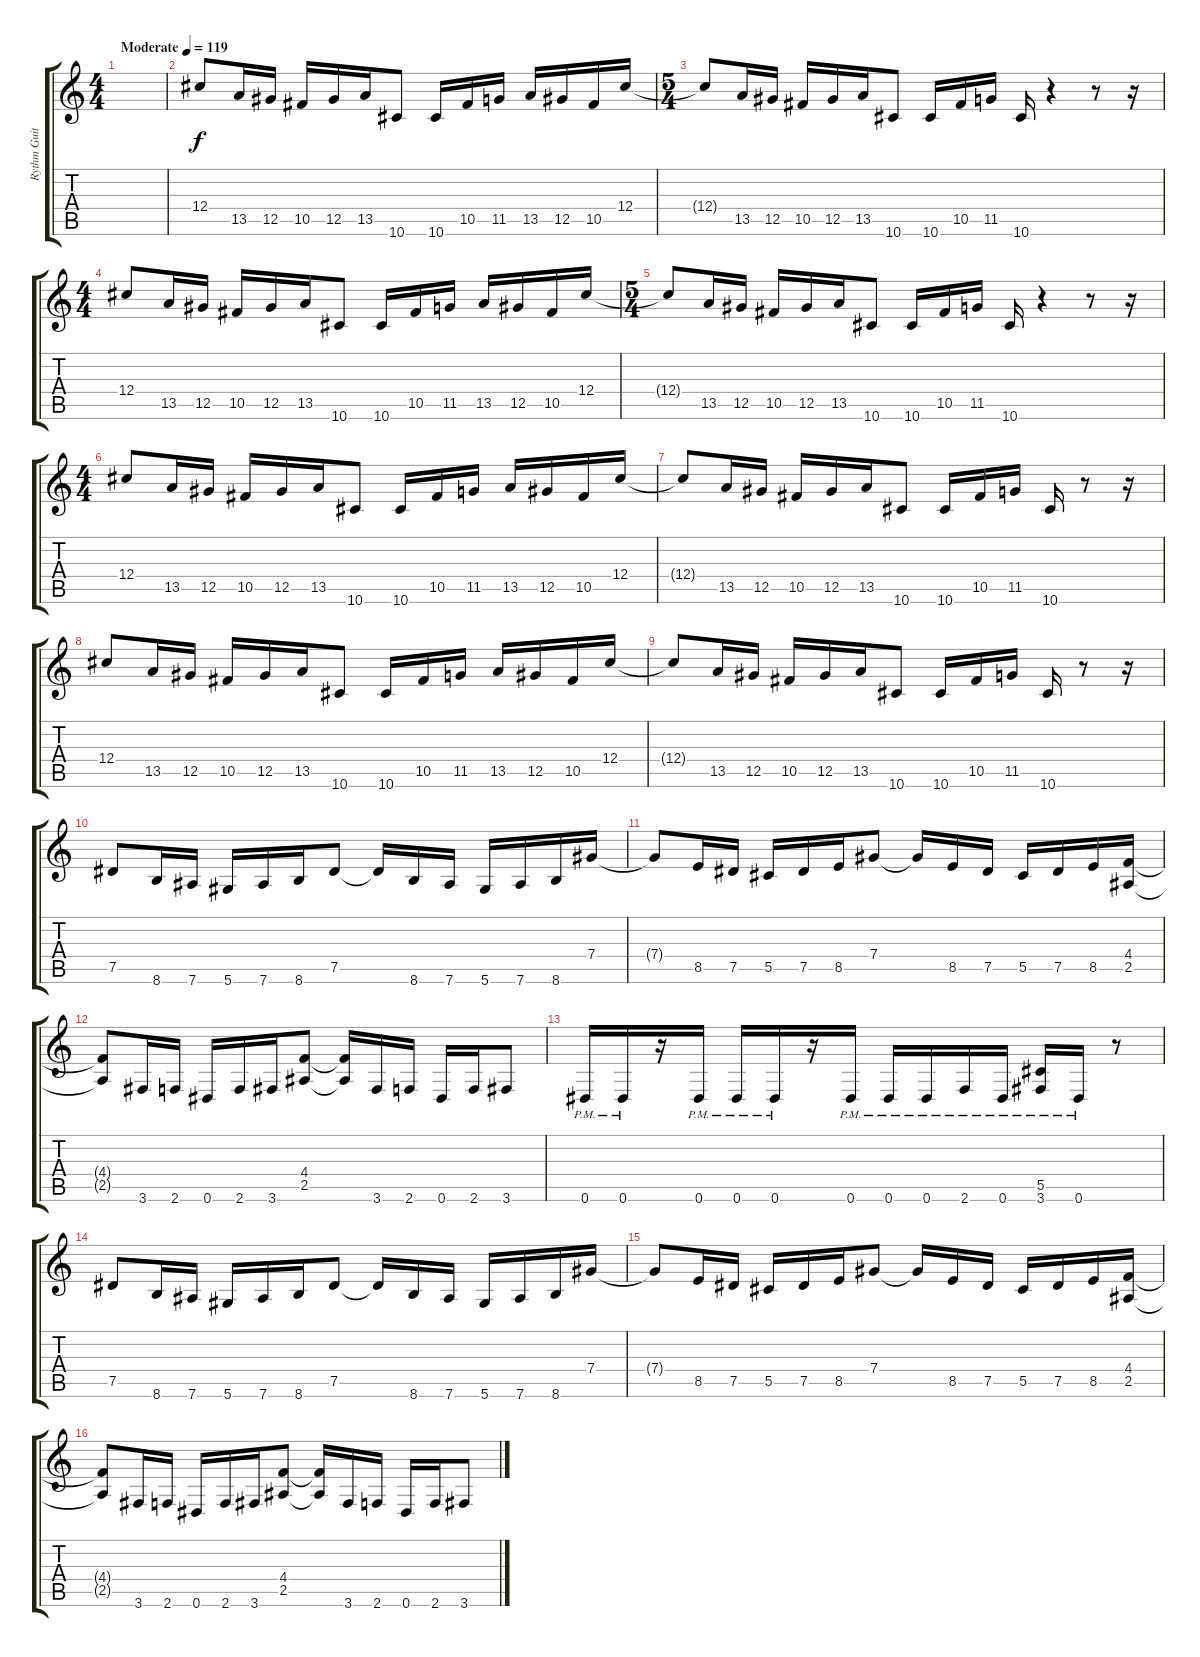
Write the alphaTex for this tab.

\track ("Rythm Guitar" "Rythm Guit") {instrument distortionguitar}
\staff {score tabs}
\tuning (Eb4 Bb3 Gb3 Db3 Ab2 Eb2) {hide}
\ts (4 4)
\tempo (119 "Moderate")
\clef g2
\ks c
|
12.4.8 13.5.16 12.5.16 10.5.16 12.5.16 13.5.16 10.6.8 10.6.16 10.5.16 11.5.16 13.5.16 12.5.16 10.5.16 12.4.16 |
\ts (5 4)
12.4{t}.8 13.5.16 12.5.16 10.5.16 12.5.16 13.5.16 10.6.8 10.6.16 10.5.16 11.5.16 10.6.16 r.4 r.8 r.16 |
\ts (4 4)
12.4.8 13.5.16 12.5.16 10.5.16 12.5.16 13.5.16 10.6.8 10.6.16 10.5.16 11.5.16 13.5.16 12.5.16 10.5.16 12.4.16 |
\ts (5 4)
12.4{t}.8 13.5.16 12.5.16 10.5.16 12.5.16 13.5.16 10.6.8 10.6.16 10.5.16 11.5.16 10.6.16 r.4 r.8 r.16 |
\ts (4 4)
12.4.8 13.5.16 12.5.16 10.5.16 12.5.16 13.5.16 10.6.8 10.6.16 10.5.16 11.5.16 13.5.16 12.5.16 10.5.16 12.4.16 |
12.4{t}.8 13.5.16 12.5.16 10.5.16 12.5.16 13.5.16 10.6.8 10.6.16 10.5.16 11.5.16 10.6.16 r.8 r.16 |
12.4.8 13.5.16 12.5.16 10.5.16 12.5.16 13.5.16 10.6.8 10.6.16 10.5.16 11.5.16 13.5.16 12.5.16 10.5.16 12.4.16 |
12.4{t}.8 13.5.16 12.5.16 10.5.16 12.5.16 13.5.16 10.6.8 10.6.16 10.5.16 11.5.16 10.6.16 r.8 r.16 |
7.5.8 8.6.16 7.6.16 5.6.16 7.6.16 8.6.16 7.5.8 7.5{t}.16 8.6.16 7.6.16 5.6.16 7.6.16 8.6.16 7.4.16 |
7.4{t}.8 8.5.16 7.5.16 5.5.16 7.5.16 8.5.16 7.4.8 7.4{t}.16 8.5.16 7.5.16 5.5.16 7.5.16 8.5.16 (4.4 2.5).16 |
(4.4{t} 2.5{t}).8 3.6.16 2.6.16 0.6.16 2.6.16 3.6.16 (4.4 2.5).8 (4.4{t} 2.5{t}).16 3.6.16 2.6.16 0.6.16 2.6.16 3.6.8 |
0.6{pm}.16 0.6{pm}.16 r.16 0.6{pm}.16 0.6{pm}.16 0.6{pm}.16 r.16 0.6{pm}.16 0.6{pm}.16 0.6{pm}.16 2.6{pm}.16 0.6{pm}.16 (5.5 3.6{pm}).16 0.6{pm}.16 r.8 |
7.5.8 8.6.16 7.6.16 5.6.16 7.6.16 8.6.16 7.5.8 7.5{t}.16 8.6.16 7.6.16 5.6.16 7.6.16 8.6.16 7.4.16 |
7.4{t}.8 8.5.16 7.5.16 5.5.16 7.5.16 8.5.16 7.4.8 7.4{t}.16 8.5.16 7.5.16 5.5.16 7.5.16 8.5.16 (4.4 2.5).16 |
(4.4{t} 2.5{t}).8 3.6.16 2.6.16 0.6.16 2.6.16 3.6.16 (4.4 2.5).8 (4.4{t} 2.5{t}).16 3.6.16 2.6.16 0.6.16 2.6.16 3.6.8
